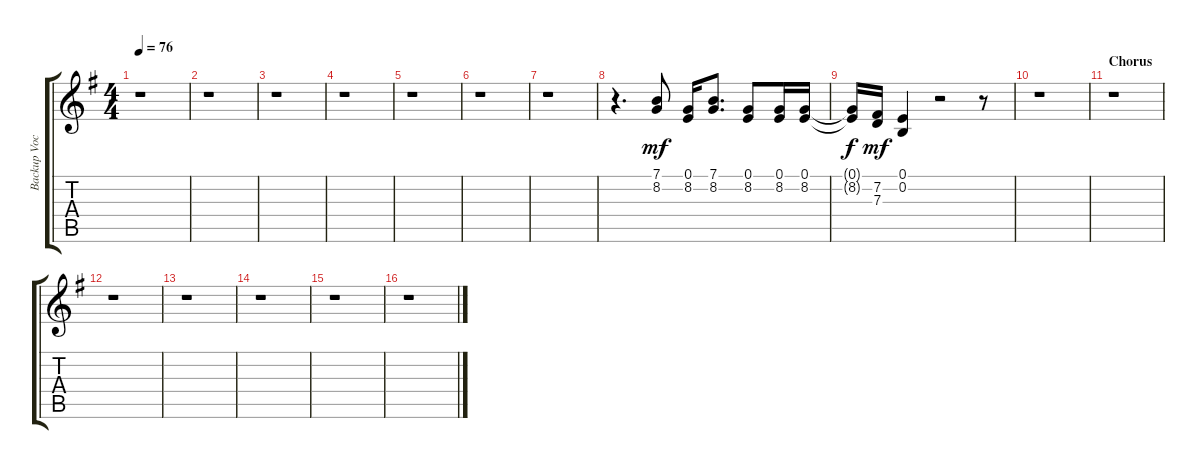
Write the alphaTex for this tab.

\track ("Backup Vocal" "Backup Voc") {instrument voiceoohs}
\staff {score tabs}
\tuning (E4 B3 G3 D3 A2 E2) {hide}
\ts (4 4)
\tempo 76
\clef g2
\ks eminor
r.1{dy f} |
r.1 |
r.1 |
r.1 |
r.1 |
r.1 |
r.1 |
r.4{d volume 6 balance 5} (7.1 8.2).8{dy mf} (0.1 8.2).16 (7.1 8.2).8{d} (0.1 8.2).8 (0.1 8.2).16 (0.1 8.2).16 |
(0.1{t} 8.2{t}).16{dy f} (7.2 7.3).16{dy mf} (0.1 0.2).4 r.2 r.8 |
r.1{volume 5 balance 11} |
\section ("" "Chorus")
r.1 |
r.1 |
r.1 |
r.1 |
r.1 |
r.1
